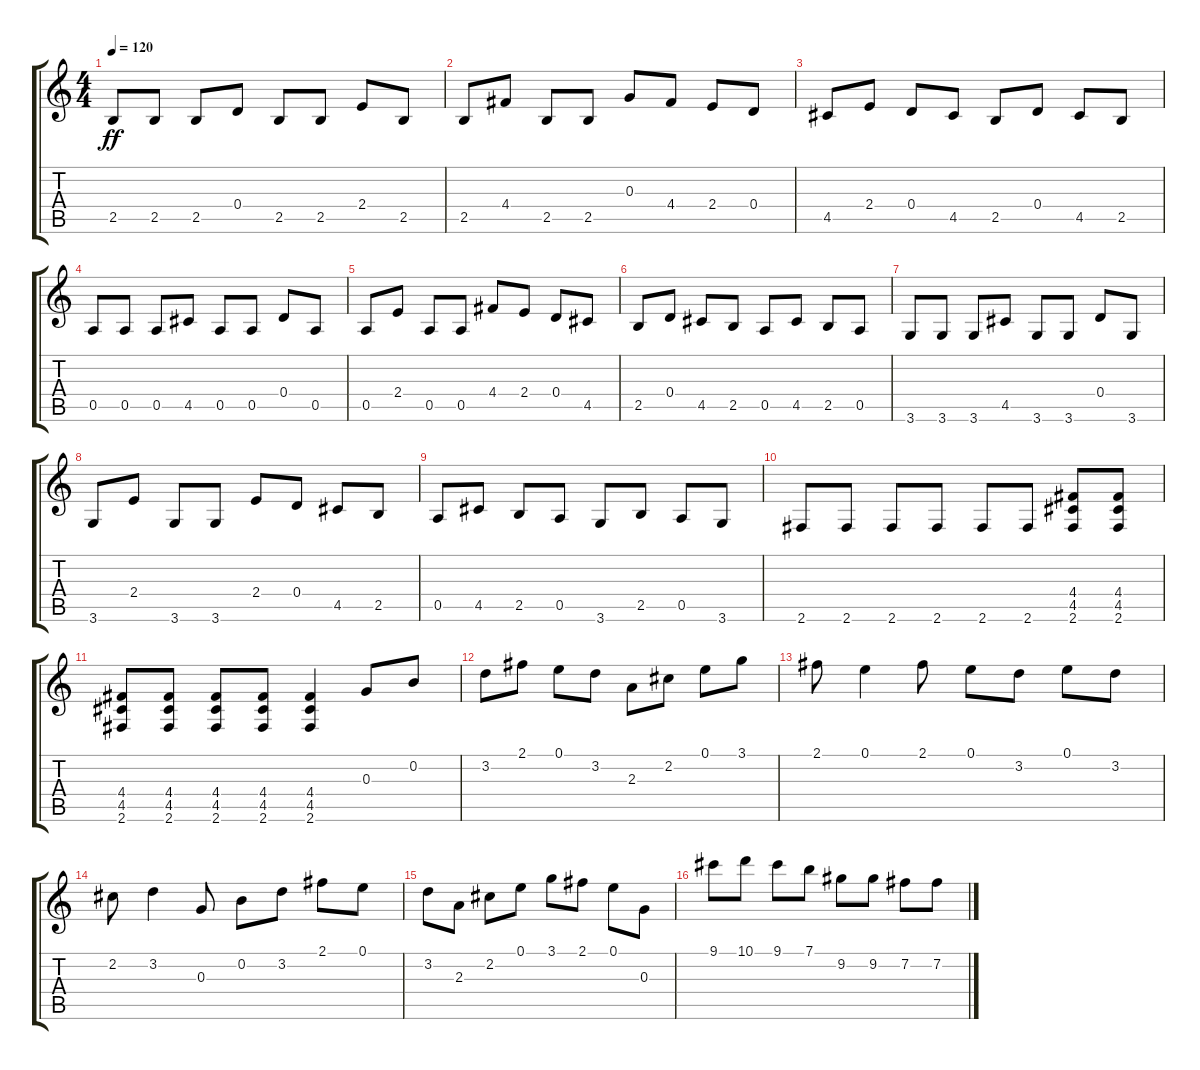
\track "" {instrument acousticguitarnylon}
\staff {score tabs}
\tuning (E4 B3 G3 D3 A2 E2) {hide}
\ts (4 4)
\tempo 120
\clef g2
\ks c
2.5.8{dy ff instrument acousticguitarnylon} 2.5.8 2.5.8 0.4.8 2.5.8 2.5.8 2.4.8 2.5.8 |
2.5.8 4.4.8 2.5.8 2.5.8 0.3.8 4.4.8 2.4.8 0.4.8 |
4.5.8 2.4.8 0.4.8 4.5.8 2.5.8 0.4.8 4.5.8 2.5.8 |
0.5.8 0.5.8 0.5.8 4.5.8 0.5.8 0.5.8 0.4.8 0.5.8 |
0.5.8 2.4.8 0.5.8 0.5.8 4.4.8 2.4.8 0.4.8 4.5.8 |
2.5.8 0.4.8 4.5.8 2.5.8 0.5.8 4.5.8 2.5.8 0.5.8 |
3.6.8 3.6.8 3.6.8 4.5.8 3.6.8 3.6.8 0.4.8 3.6.8 |
3.6.8 2.4.8 3.6.8 3.6.8 2.4.8 0.4.8 4.5.8 2.5.8 |
0.5.8 4.5.8 2.5.8 0.5.8 3.6.8 2.5.8 0.5.8 3.6.8 |
2.6.8 2.6.8 2.6.8 2.6.8 2.6.8 2.6.8 (4.4 4.5 2.6).8 (4.4 4.5 2.6).8 |
(4.4 4.5 2.6).8 (4.4 4.5 2.6).8 (4.4 4.5 2.6).8 (4.4 4.5 2.6).8 (4.4 4.5 2.6).4 0.3.8 0.2.8 |
3.2.8 2.1.8 0.1.8 3.2.8 2.3.8 2.2.8 0.1.8 3.1.8 |
2.1.8 0.1.4 2.1.8 0.1.8 3.2.8 0.1.8 3.2.8 |
2.2.8 3.2.4 0.3.8 0.2.8 3.2.8 2.1.8 0.1.8 |
3.2.8 2.3.8 2.2.8 0.1.8 3.1.8 2.1.8 0.1.8 0.3.8 |
9.1.8 10.1.8 9.1.8 7.1.8 9.2.8 9.2.8 7.2.8 7.2.8
